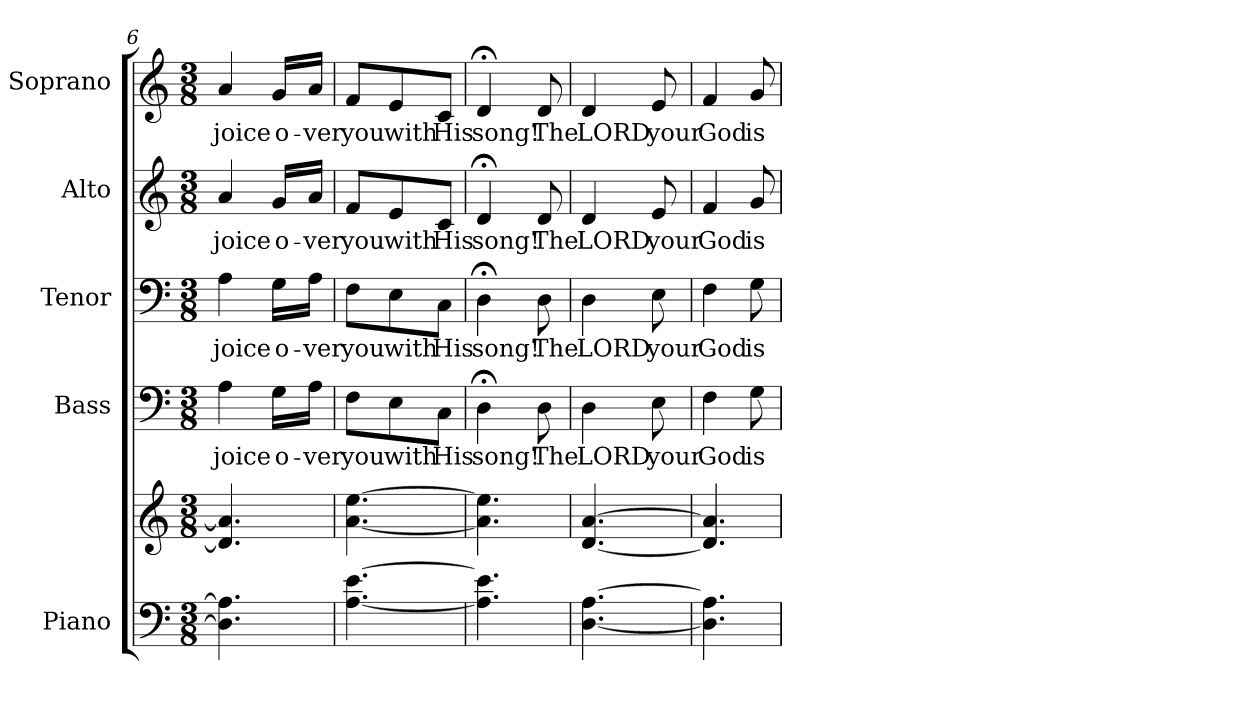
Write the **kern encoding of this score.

**kern	**kern	**kern	**text	**kern	**text	**kern	**text	**kern	**text
*part5	*part5	*part4	*part4	*part3	*part3	*part2	*part2	*part1	*part1
*staff6	*staff5	*staff4	*staff4	*staff3	*staff3	*staff2	*staff2	*staff1	*staff1
*I"Piano	*	*I"Bass	*	*I"Tenor	*	*I"Alto	*	*I"Soprano	*
*I'Pno.	*	*I'B.	*	*I'T.	*	*I'A.	*	*I'S.	*
!!LO:PB:g=z
*clefF4	*clefG2	*clefF4	*	*clefF4	*	*clefG2	*	*clefG2	*
*k[]	*k[]	*k[]	*	*k[]	*	*k[]	*	*k[]	*
*C:	*C:	*C:	*	*C:	*	*C:	*	*C:	*
*M3/8	*M3/8	*M3/8	*	*M3/8	*	*M3/8	*	*M3/8	*
=6	=6	=6	=6	=6	=6	=6	=6	=6	=6
!	!	!	!LO:LY:b:color=#000000	!	!	!	!	!	!
!	!	!	!	!	!LO:LY:b:color=#000000	!	!	!	!
!	!	!	!	!	!	!	!LO:LY:b:color=#000000	!	!
!	!	!	!	!	!	!	!	!	!LO:LY:b:color=#000000
4.Di\] 4.Ai]	4.di/] 4.ai]	4Ai\	-joice	4Ai\	-joice	4ai/	-joice	4ai/	-joice
!	!	!	!LO:LY:b:color=#000000	!	!	!	!	!	!
!	!	!	!	!	!LO:LY:b:color=#000000	!	!	!	!
!	!	!	!	!	!	!	!LO:LY:b:color=#000000	!	!
!	!	!	!	!	!	!	!	!	!LO:LY:b:color=#000000
.	.	16Gi\LL	o-	16Gi\LL	o-	16gi/LL	o-	16gi/LL	o-
!	!	!	!LO:LY:b:color=#000000	!	!	!	!	!	!
!	!	!	!	!	!LO:LY:b:color=#000000	!	!	!	!
!	!	!	!	!	!	!	!LO:LY:b:color=#000000	!	!
!	!	!	!	!	!	!	!	!	!LO:LY:b:color=#000000
.	.	16Ai\JJ	-ver	16Ai\JJ	-ver	16ai/JJ	-ver	16ai/JJ	-ver
=7	=7	=7	=7	=7	=7	=7	=7	=7	=7
!	!	!	!LO:LY:b:color=#000000	!	!	!	!	!	!
!	!	!	!	!	!LO:LY:b:color=#000000	!	!	!	!
!	!	!	!	!	!	!	!LO:LY:b:color=#000000	!	!
!	!	!	!	!	!	!	!	!	!LO:LY:b:color=#000000
[<4.Ai\ [>4.ei	[<4.ai\ [>4.eei	8Fi\L	you	8Fi\L	you	8fi/L	you	8fi/L	you
!	!	!	!LO:LY:b:color=#000000	!	!	!	!	!	!
!	!	!	!	!	!LO:LY:b:color=#000000	!	!	!	!
!	!	!	!	!	!	!	!LO:LY:b:color=#000000	!	!
!	!	!	!	!	!	!	!	!	!LO:LY:b:color=#000000
.	.	8Ei\	with	8Ei\	with	8ei/	with	8ei/	with
!	!	!	!LO:LY:b:color=#000000	!	!	!	!	!	!
!	!	!	!	!	!LO:LY:b:color=#000000	!	!	!	!
!	!	!	!	!	!	!	!LO:LY:b:color=#000000	!	!
!	!	!	!	!	!	!	!	!	!LO:LY:b:color=#000000
.	.	8Ci\J	His	8Ci\J	His	8ci/J	His	8ci/J	His
=8	=8	=8	=8	=8	=8	=8	=8	=8	=8
!	!	!	!LO:LY:b:color=#000000	!	!	!	!	!	!
!	!	!	!	!	!LO:LY:b:color=#000000	!	!	!	!
!	!	!	!	!	!	!	!LO:LY:b:color=#000000	!	!
!	!	!	!	!	!	!	!	!	!LO:LY:b:color=#000000
4.Ai\] 4.ei]	4.ai\] 4.eei]	4D;i\	song!	4D;i\	song!	4d;i/	song!	4d;i/	song!
!	!	!	!LO:LY:b:color=#000000	!	!	!	!	!	!
!	!	!	!	!	!LO:LY:b:color=#000000	!	!	!	!
!	!	!	!	!	!	!	!LO:LY:b:color=#000000	!	!
!	!	!	!	!	!	!	!	!	!LO:LY:b:color=#000000
.	.	8Di\	The	8Di\	The	8di/	The	8di/	The
=9	=9	=9	=9	=9	=9	=9	=9	=9	=9
!	!	!	!LO:LY:b:color=#000000	!	!	!	!	!	!
!	!	!	!	!	!LO:LY:b:color=#000000	!	!	!	!
!	!	!	!	!	!	!	!LO:LY:b:color=#000000	!	!
!	!	!	!	!	!	!	!	!	!LO:LY:b:color=#000000
[<4.Di\ [>4.Ai	[<4.di/ [>4.ai	4Di\	LORD	4Di\	LORD	4di/	LORD	4di/	LORD
!	!	!	!LO:LY:b:color=#000000	!	!	!	!	!	!
!	!	!	!	!	!LO:LY:b:color=#000000	!	!	!	!
!	!	!	!	!	!	!	!LO:LY:b:color=#000000	!	!
!	!	!	!	!	!	!	!	!	!LO:LY:b:color=#000000
.	.	8Ei\	your	8Ei\	your	8ei/	your	8ei/	your
=10	=10	=10	=10	=10	=10	=10	=10	=10	=10
!	!	!	!LO:LY:b:color=#000000	!	!	!	!	!	!
!	!	!	!	!	!LO:LY:b:color=#000000	!	!	!	!
!	!	!	!	!	!	!	!LO:LY:b:color=#000000	!	!
!	!	!	!	!	!	!	!	!	!LO:LY:b:color=#000000
4.Di\] 4.Ai]	4.di/] 4.ai]	4Fi\	God	4Fi\	God	4fi/	God	4fi/	God
!	!	!	!LO:LY:b:color=#000000	!	!	!	!	!	!
!	!	!	!	!	!LO:LY:b:color=#000000	!	!	!	!
!	!	!	!	!	!	!	!LO:LY:b:color=#000000	!	!
!	!	!	!	!	!	!	!	!	!LO:LY:b:color=#000000
.	.	8Gi\	is	8Gi\	is	8gi/	is	8gi/	is
=	=	=	=	=	=	=	=	=	=
*-	*-	*-	*-	*-	*-	*-	*-	*-	*-
